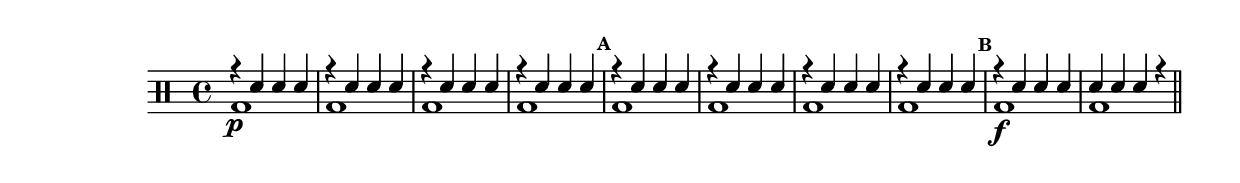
%-*- coding: utf-8 -*-

\version "2.16.0"

%\header {title = "escala sobre la - parte 1"}

\drums {

\override Staff.TimeSignature #'style = #'()
\time 4/4 

\override Score.BarNumber #'transparent = ##t
%\override Score.RehearsalMark #'font-family = #'
\override Score.RehearsalMark #'font-size = #-2
\set Score.markFormatter = #format-mark-numbers



\context DrumVoice = "1" { }
\context DrumVoice = "2" { }

<<
{

r4\p sn sn sn 
r4 sn sn sn 
r4 sn sn sn 
r4 sn sn sn 

\mark \default
r4 sn sn sn 
r4 sn sn sn 
r4 sn sn sn 
r4 sn sn sn 


\mark \default
r4\f sn sn sn 
sn sn sn r

\bar "||"

  
}
\\{

bd1 bd1 bd1 bd1 
bd1 bd1 bd1 bd1 
bd1 bd 

}
>>


}


